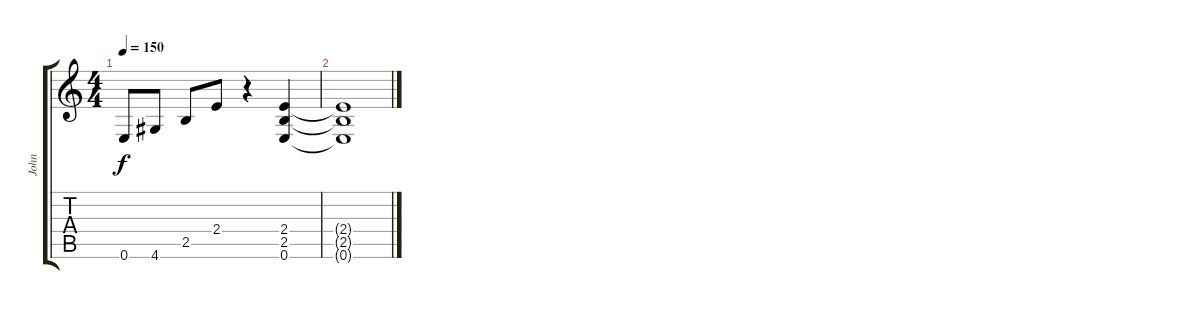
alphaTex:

\track ("John" "John") {instrument electricguitarmuted}
\staff {score tabs}
\tuning (E4 B3 G3 D3 A2 E2) {hide}
\ts (4 4)
\tempo 150
\clef g2
\ks c
0.6.8{dy f} 4.6.8 2.5.8 2.4.8 r.4 (2.4 2.5 0.6).4 |
(2.4{t} 2.5{t} 0.6{t}).1
